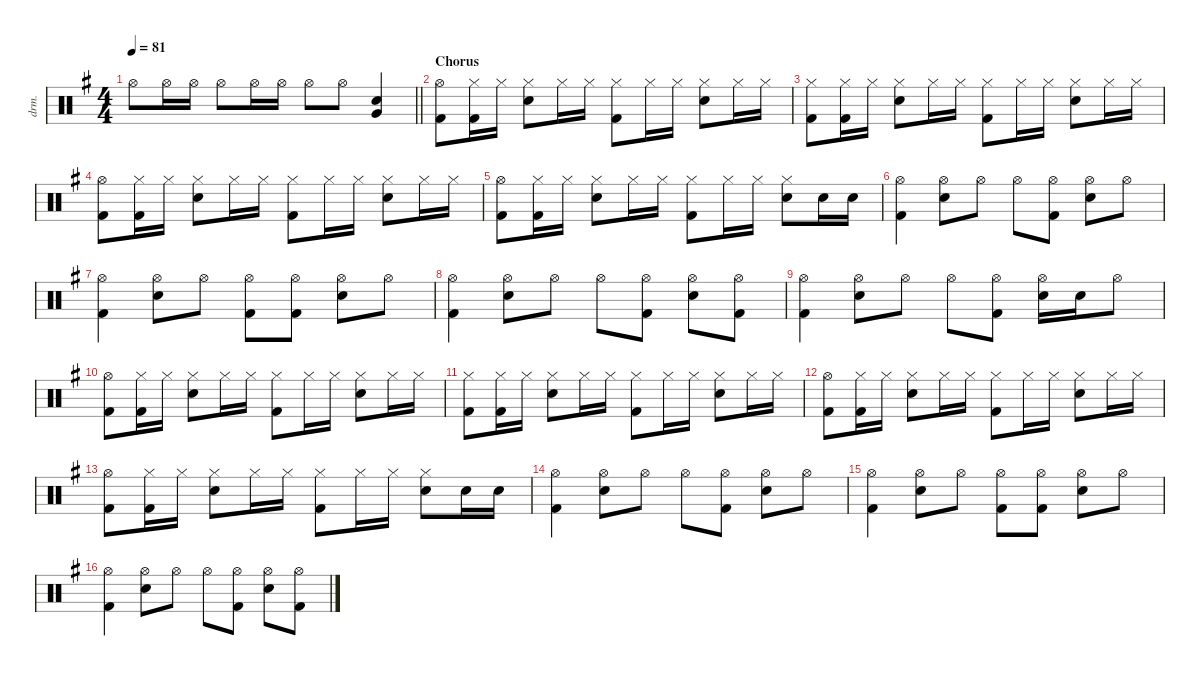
\defaultSystemsLayout 4
\hideDynamics
\bracketExtendMode nobrackets
\track ("Drums" "drm.") {mute instrument percussion}
\staff {score}
\articulation defaults
\ts (4 4)
\beaming (8 2 2 2 2)
\tempo 81
\clef neutral
\barLineRight lightlight
\ks eminor "Hi-Hat (open)"{acc forcenatural}.8{dy f} "Hi-Hat (open)"{acc forcenatural}.16 "Hi-Hat (open)"{acc forcenatural}.16 "Hi-Hat (open)"{acc forcenatural}.8 "Hi-Hat (open)"{acc forcenatural}.16 "Hi-Hat (open)"{acc forcenatural}.16 "Hi-Hat (open)"{acc forcenatural}.8 "Hi-Hat (open)"{acc forcenatural}.8
("Snare (hit) 2"{acc forcenatural} "Very Low Tom (hit)"{acc forcenatural}).4 |
\section ("" "Chorus")
("Hi-Hat (open)"{acc forcenatural} "Kick (hit) 2"{acc forcenatural}).8 ("Hi-Hat (closed)"{acc forcenatural} "Kick (hit) 2"{acc forcenatural}).16 "Hi-Hat (closed)"{acc forcenatural}.16 ("Hi-Hat (closed)"{acc forcenatural} "Snare (hit) 2"{acc forcenatural}).8 "Hi-Hat (closed)"{acc forcenatural}.16 "Hi-Hat (closed)"{acc forcenatural}.16 ("Hi-Hat (closed)"{acc forcenatural} "Kick (hit) 2"{acc forcenatural}).8 "Hi-Hat (closed)"{acc forcenatural}.16 "Hi-Hat (closed)"{acc forcenatural}.16 ("Hi-Hat (closed)"{acc forcenatural} "Snare (hit) 2"{acc forcenatural}).8 "Hi-Hat (closed)"{acc forcenatural}.16 "Hi-Hat (closed)"{acc forcenatural}.16 |
("Hi-Hat (closed)"{acc forcenatural} "Kick (hit) 2"{acc forcenatural}).8 ("Hi-Hat (closed)"{acc forcenatural} "Kick (hit) 2"{acc forcenatural}).16 "Hi-Hat (closed)"{acc forcenatural}.16 ("Hi-Hat (closed)"{acc forcenatural} "Snare (hit) 2"{acc forcenatural}).8 "Hi-Hat (closed)"{acc forcenatural}.16 "Hi-Hat (closed)"{acc forcenatural}.16 ("Hi-Hat (closed)"{acc forcenatural} "Kick (hit) 2"{acc forcenatural}).8 "Hi-Hat (closed)"{acc forcenatural}.16 "Hi-Hat (closed)"{acc forcenatural}.16 ("Hi-Hat (closed)"{acc forcenatural} "Snare (hit) 2"{acc forcenatural}).8 "Hi-Hat (closed)"{acc forcenatural}.16 "Hi-Hat (closed)"{acc forcenatural}.16 |
("Hi-Hat (open)"{acc forcenatural} "Kick (hit) 2"{acc forcenatural}).8 ("Hi-Hat (closed)"{acc forcenatural} "Kick (hit) 2"{acc forcenatural}).16 "Hi-Hat (closed)"{acc forcenatural}.16 ("Hi-Hat (closed)"{acc forcenatural} "Snare (hit) 2"{acc forcenatural}).8 "Hi-Hat (closed)"{acc forcenatural}.16 "Hi-Hat (closed)"{acc forcenatural}.16 ("Hi-Hat (closed)"{acc forcenatural} "Kick (hit) 2"{acc forcenatural}).8 "Hi-Hat (closed)"{acc forcenatural}.16 "Hi-Hat (closed)"{acc forcenatural}.16 ("Hi-Hat (closed)"{acc forcenatural} "Snare (hit) 2"{acc forcenatural}).8 "Hi-Hat (closed)"{acc forcenatural}.16 "Hi-Hat (closed)"{acc forcenatural}.16 |
("Hi-Hat (open)"{acc forcenatural} "Kick (hit) 2"{acc forcenatural}).8 ("Hi-Hat (closed)"{acc forcenatural} "Kick (hit) 2"{acc forcenatural}).16 "Hi-Hat (closed)"{acc forcenatural}.16 ("Hi-Hat (closed)"{acc forcenatural} "Snare (hit) 2"{acc forcenatural}).8 "Hi-Hat (closed)"{acc forcenatural}.16 "Hi-Hat (closed)"{acc forcenatural}.16 ("Hi-Hat (closed)"{acc forcenatural} "Kick (hit) 2"{acc forcenatural}).8 "Hi-Hat (closed)"{acc forcenatural}.16 "Hi-Hat (closed)"{acc forcenatural}.16 ("Hi-Hat (closed)"{acc forcenatural} "Snare (hit) 2"{acc forcenatural}).8 "Snare (hit) 2"{acc forcenatural}.16 "Snare (hit) 2"{acc forcenatural}.16 |
("Hi-Hat (open)"{acc forcenatural} "Kick (hit) 2"{acc forcenatural}).4 ("Hi-Hat (open)"{acc forcenatural} "Snare (hit) 2"{acc forcenatural}).8 "Hi-Hat (open)"{acc forcenatural}.8 "Hi-Hat (open)"{acc forcenatural}.8 ("Hi-Hat (open)"{acc forcenatural} "Kick (hit) 2"{acc forcenatural}).8 ("Hi-Hat (open)"{acc forcenatural} "Snare (hit) 2"{acc forcenatural}).8 "Hi-Hat (open)"{acc forcenatural}.8 |
("Hi-Hat (open)"{acc forcenatural} "Kick (hit) 2"{acc forcenatural}).4 ("Hi-Hat (open)"{acc forcenatural} "Snare (hit) 2"{acc forcenatural}).8 "Hi-Hat (open)"{acc forcenatural}.8 ("Hi-Hat (open)"{acc forcenatural} "Kick (hit) 2"{acc forcenatural}).8 ("Hi-Hat (open)"{acc forcenatural} "Kick (hit) 2"{acc forcenatural}).8 ("Hi-Hat (open)"{acc forcenatural} "Snare (hit) 2"{acc forcenatural}).8 "Hi-Hat (open)"{acc forcenatural}.8 |
("Hi-Hat (open)"{acc forcenatural} "Kick (hit) 2"{acc forcenatural}).4 ("Hi-Hat (open)"{acc forcenatural} "Snare (hit) 2"{acc forcenatural}).8 "Hi-Hat (open)"{acc forcenatural}.8 "Hi-Hat (open)"{acc forcenatural}.8 ("Hi-Hat (open)"{acc forcenatural} "Kick (hit) 2"{acc forcenatural}).8 ("Hi-Hat (open)"{acc forcenatural} "Snare (hit) 2"{acc forcenatural}).8 ("Hi-Hat (open)"{acc forcenatural} "Kick (hit) 2"{acc forcenatural}).8 |
("Hi-Hat (open)"{acc forcenatural} "Kick (hit) 2"{acc forcenatural}).4 ("Hi-Hat (open)"{acc forcenatural} "Snare (hit) 2"{acc forcenatural}).8 "Hi-Hat (open)"{acc forcenatural}.8 "Hi-Hat (open)"{acc forcenatural}.8 ("Hi-Hat (open)"{acc forcenatural} "Kick (hit) 2"{acc forcenatural}).8 ("Hi-Hat (open)"{acc forcenatural} "Snare (hit) 2"{acc forcenatural}).16 "Snare (hit) 2"{acc forcenatural}.16 "Hi-Hat (open)"{acc forcenatural}.8 |
("Hi-Hat (open)"{acc forcenatural} "Kick (hit) 2"{acc forcenatural}).8 ("Hi-Hat (closed)"{acc forcenatural} "Kick (hit) 2"{acc forcenatural}).16 "Hi-Hat (closed)"{acc forcenatural}.16 ("Hi-Hat (closed)"{acc forcenatural} "Snare (hit) 2"{acc forcenatural}).8 "Hi-Hat (closed)"{acc forcenatural}.16 "Hi-Hat (closed)"{acc forcenatural}.16 ("Hi-Hat (closed)"{acc forcenatural} "Kick (hit) 2"{acc forcenatural}).8 "Hi-Hat (closed)"{acc forcenatural}.16 "Hi-Hat (closed)"{acc forcenatural}.16 ("Hi-Hat (closed)"{acc forcenatural} "Snare (hit) 2"{acc forcenatural}).8 "Hi-Hat (closed)"{acc forcenatural}.16 "Hi-Hat (closed)"{acc forcenatural}.16 |
("Hi-Hat (closed)"{acc forcenatural} "Kick (hit) 2"{acc forcenatural}).8 ("Hi-Hat (closed)"{acc forcenatural} "Kick (hit) 2"{acc forcenatural}).16 "Hi-Hat (closed)"{acc forcenatural}.16 ("Hi-Hat (closed)"{acc forcenatural} "Snare (hit) 2"{acc forcenatural}).8 "Hi-Hat (closed)"{acc forcenatural}.16 "Hi-Hat (closed)"{acc forcenatural}.16 ("Hi-Hat (closed)"{acc forcenatural} "Kick (hit) 2"{acc forcenatural}).8 "Hi-Hat (closed)"{acc forcenatural}.16 "Hi-Hat (closed)"{acc forcenatural}.16 ("Hi-Hat (closed)"{acc forcenatural} "Snare (hit) 2"{acc forcenatural}).8 "Hi-Hat (closed)"{acc forcenatural}.16 "Hi-Hat (closed)"{acc forcenatural}.16 |
("Hi-Hat (open)"{acc forcenatural} "Kick (hit) 2"{acc forcenatural}).8 ("Hi-Hat (closed)"{acc forcenatural} "Kick (hit) 2"{acc forcenatural}).16 "Hi-Hat (closed)"{acc forcenatural}.16 ("Hi-Hat (closed)"{acc forcenatural} "Snare (hit) 2"{acc forcenatural}).8 "Hi-Hat (closed)"{acc forcenatural}.16 "Hi-Hat (closed)"{acc forcenatural}.16 ("Hi-Hat (closed)"{acc forcenatural} "Kick (hit) 2"{acc forcenatural}).8 "Hi-Hat (closed)"{acc forcenatural}.16 "Hi-Hat (closed)"{acc forcenatural}.16 ("Hi-Hat (closed)"{acc forcenatural} "Snare (hit) 2"{acc forcenatural}).8 "Hi-Hat (closed)"{acc forcenatural}.16 "Hi-Hat (closed)"{acc forcenatural}.16 |
("Hi-Hat (open)"{acc forcenatural} "Kick (hit) 2"{acc forcenatural}).8 ("Hi-Hat (closed)"{acc forcenatural} "Kick (hit) 2"{acc forcenatural}).16 "Hi-Hat (closed)"{acc forcenatural}.16 ("Hi-Hat (closed)"{acc forcenatural} "Snare (hit) 2"{acc forcenatural}).8 "Hi-Hat (closed)"{acc forcenatural}.16 "Hi-Hat (closed)"{acc forcenatural}.16 ("Hi-Hat (closed)"{acc forcenatural} "Kick (hit) 2"{acc forcenatural}).8 "Hi-Hat (closed)"{acc forcenatural}.16 "Hi-Hat (closed)"{acc forcenatural}.16 ("Hi-Hat (closed)"{acc forcenatural} "Snare (hit) 2"{acc forcenatural}).8 "Snare (hit) 2"{acc forcenatural}.16 "Snare (hit) 2"{acc forcenatural}.16 |
("Hi-Hat (open)"{acc forcenatural} "Kick (hit) 2"{acc forcenatural}).4 ("Hi-Hat (open)"{acc forcenatural} "Snare (hit) 2"{acc forcenatural}).8 "Hi-Hat (open)"{acc forcenatural}.8 "Hi-Hat (open)"{acc forcenatural}.8 ("Hi-Hat (open)"{acc forcenatural} "Kick (hit) 2"{acc forcenatural}).8 ("Hi-Hat (open)"{acc forcenatural} "Snare (hit) 2"{acc forcenatural}).8 "Hi-Hat (open)"{acc forcenatural}.8 |
("Hi-Hat (open)"{acc forcenatural} "Kick (hit) 2"{acc forcenatural}).4 ("Hi-Hat (open)"{acc forcenatural} "Snare (hit) 2"{acc forcenatural}).8 "Hi-Hat (open)"{acc forcenatural}.8 ("Hi-Hat (open)"{acc forcenatural} "Kick (hit) 2"{acc forcenatural}).8 ("Hi-Hat (open)"{acc forcenatural} "Kick (hit) 2"{acc forcenatural}).8 ("Hi-Hat (open)"{acc forcenatural} "Snare (hit) 2"{acc forcenatural}).8 "Hi-Hat (open)"{acc forcenatural}.8 |
("Hi-Hat (open)"{acc forcenatural} "Kick (hit) 2"{acc forcenatural}).4 ("Hi-Hat (open)"{acc forcenatural} "Snare (hit) 2"{acc forcenatural}).8 "Hi-Hat (open)"{acc forcenatural}.8 "Hi-Hat (open)"{acc forcenatural}.8 ("Hi-Hat (open)"{acc forcenatural} "Kick (hit) 2"{acc forcenatural}).8 ("Hi-Hat (open)"{acc forcenatural} "Snare (hit) 2"{acc forcenatural}).8 ("Hi-Hat (open)"{acc forcenatural} "Kick (hit) 2"{acc forcenatural}).8
